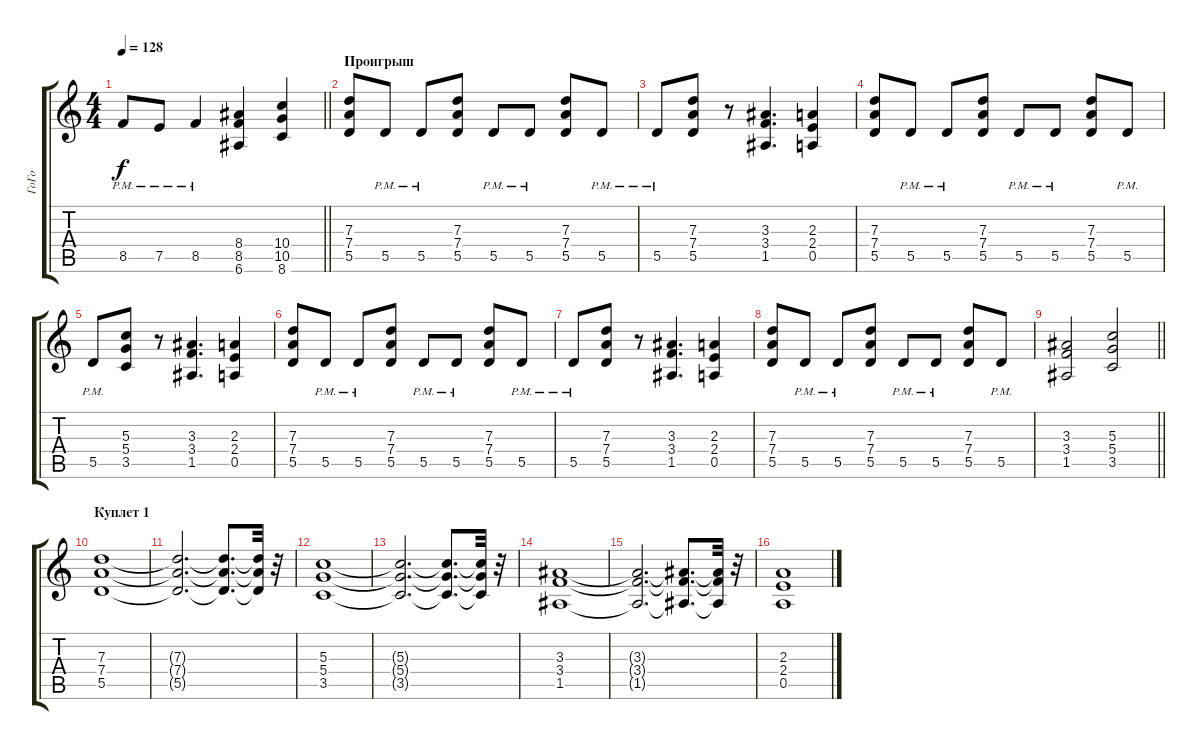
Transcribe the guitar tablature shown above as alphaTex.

\track ("ГоГо" "ГоГо") {instrument distortionguitar}
\staff {score tabs}
\tuning (E4 B3 G3 D3 A2 E2) {hide}
\ts (4 4)
\tempo 128
\clef g2
\barLineRight lightlight
\ks c
8.5{pm}.8{dy f} 7.5{pm}.8 8.5{pm}.4 (8.4 8.5 6.6).4 (10.4 10.5 8.6).4 |
\section ("" "Проигрыш")
(7.3 7.4 5.5).8 5.5{pm}.8 5.5{pm}.8 (7.3 7.4 5.5).8 5.5{pm}.8 5.5{pm}.8 (7.3 7.4 5.5).8 5.5{pm}.8 |
5.5{pm}.8 (7.3 7.4 5.5).8 r.8 (3.3 3.4 1.5).4{d} (2.3 2.4 0.5).4 |
(7.3 7.4 5.5).8 5.5{pm}.8 5.5{pm}.8 (7.3 7.4 5.5).8 5.5{pm}.8 5.5{pm}.8 (7.3 7.4 5.5).8 5.5{pm}.8 |
5.5{pm}.8 (5.3 5.4 3.5).8 r.8 (3.3 3.4 1.5).4{d} (2.3 2.4 0.5).4 |
(7.3 7.4 5.5).8 5.5{pm}.8 5.5{pm}.8 (7.3 7.4 5.5).8 5.5{pm}.8 5.5{pm}.8 (7.3 7.4 5.5).8 5.5{pm}.8 |
5.5{pm}.8 (7.3 7.4 5.5).8 r.8 (3.3 3.4 1.5).4{d} (2.3 2.4 0.5).4 |
(7.3 7.4 5.5).8 5.5{pm}.8 5.5{pm}.8 (7.3 7.4 5.5).8 5.5{pm}.8 5.5{pm}.8 (7.3 7.4 5.5).8 5.5{pm}.8 |
\barLineRight lightlight
(3.3 3.4 1.5).2 (5.3 5.4 3.5).2 |
\section ("" "Куплет 1")
(7.3 7.4 5.5).1 |
(7.3{t} 7.4{t} 5.5{t}).2{d} (7.3{t} 7.4{t} 5.5{t}).8{d} (7.3{t} 7.4{t} 5.5{t}).32 r.32 |
(5.3 5.4 3.5).1 |
(5.3{t} 5.4{t} 3.5{t}).2{d} (5.3{t} 5.4{t} 3.5{t}).8{d} (5.3{t} 5.4{t} 3.5{t}).32 r.32 |
(3.3 3.4 1.5).1 |
(3.3{t} 3.4{t} 1.5{t}).2{d} (3.3{t} 3.4{t} 1.5{t}).8{d} (3.3{t} 3.4{t} 1.5{t}).32 r.32 |
(2.3 2.4 0.5).1
